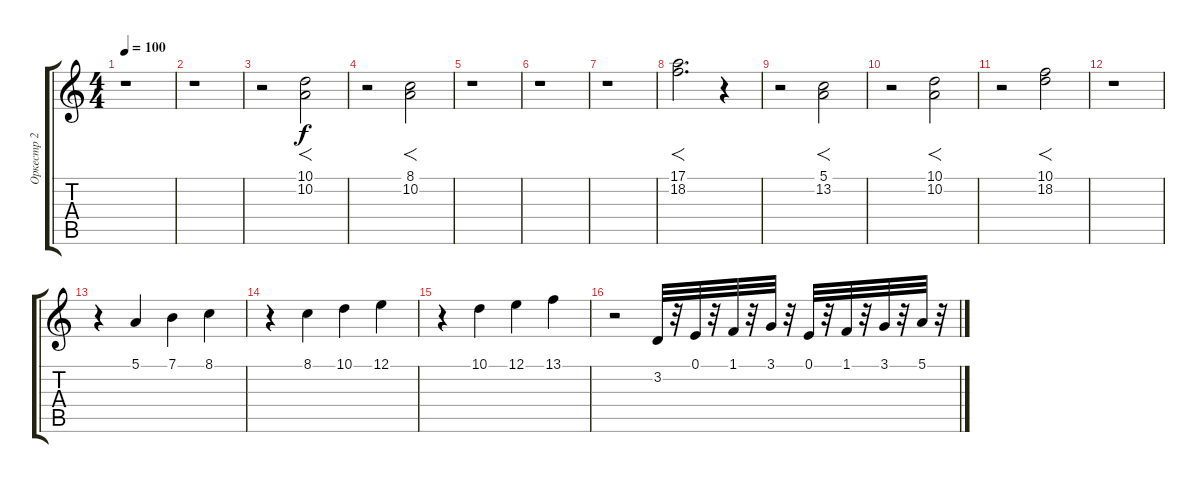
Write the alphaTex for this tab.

\track ("Оркестр 2" "Оркестр 2") {instrument trumpet}
\staff {score tabs}
\tuning (E4 B3 G3 D3 A2 E2) {hide}
\ts (4 4)
\tempo 100
\clef g2
\ks c
r.1{dy f} |
r.1 |
r.2 (10.1 10.2).2{f} |
r.2 (8.1 10.2).2{f} |
r.1 |
r.1 |
r.1 |
(17.1 18.2).2{f d} r.4 |
r.2 (5.1 13.2).2{f} |
r.2 (10.1 10.2).2{f} |
r.2 (10.1 18.2).2{f} |
r.1 |
r.4 5.1.4 7.1.4 8.1.4 |
r.4 8.1.4 10.1.4 12.1.4 |
r.4 10.1.4 12.1.4 13.1.4 |
r.2 3.2.32 r.32 0.1.32 r.32 1.1.32 r.32 3.1.32 r.32 0.1.32 r.32 1.1.32 r.32 3.1.32 r.32 5.1.32 r.32
